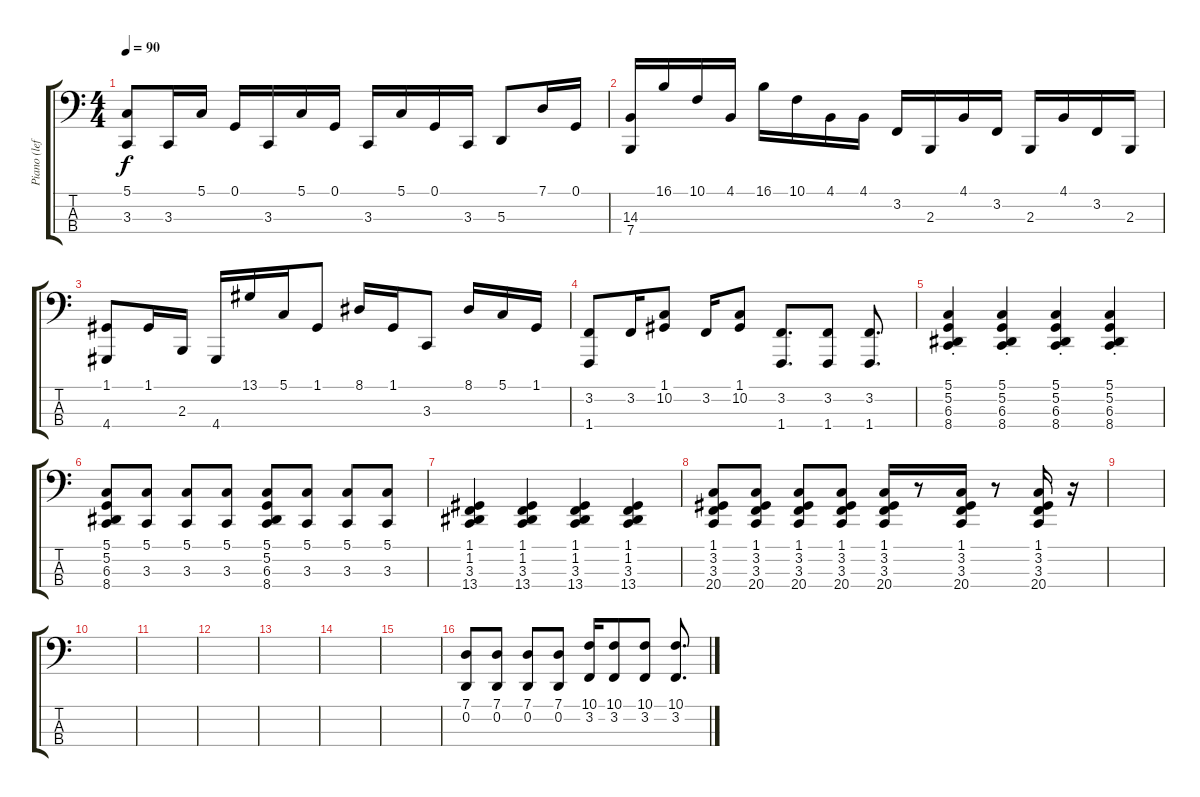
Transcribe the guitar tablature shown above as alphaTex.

\track ("Piano (left hand)" "Piano (lef") {instrument acousticgrandpiano}
\staff {score tabs}
\tuning (G2 D2 A1 E1) {hide}
\ts (4 4)
\tempo 90
\clef f4
\ks c
(5.1 3.3).8{dy f} 3.3.16 5.1.16 0.1.16 3.3.16 5.1.16 0.1.16 3.3.16 5.1.16 0.1.16 3.3.16 5.3.8 7.1.16 0.1.16 |
(14.3 7.4).16 16.1.16 10.1.16 4.1.16 16.1.16 10.1.16 4.1.16 4.1.16 3.2.16 2.3.16 4.1.16 3.2.16 2.3.16 4.1.16 3.2.16 2.3.16 |
(1.1 4.4).8 1.1.16 2.3.16 4.4.16 13.1.16 5.1.16 1.1.8 8.1.16 1.1.16 3.3.8 8.1.16 5.1.16 1.1.16 |
(3.2 1.4).8 3.2.16 (1.1 10.2).8 3.2.16 (1.1 10.2).8 (3.2 1.4).8{d} (3.2 1.4).8 (3.2 1.4).8{d} |
(5.1{st} 5.2{st} 6.3{st} 8.4{st}).4 (5.1{st} 5.2{st} 6.3{st} 8.4{st}).4 (5.1{st} 5.2{st} 6.3{st} 8.4{st}).4 (5.1{st} 5.2{st} 6.3{st} 8.4{st}).4 |
(5.1 5.2 6.3 8.4).8 (5.1 3.3).8 (5.1 3.3).8 (5.1 3.3).8 (5.1 5.2 6.3 8.4).8 (5.1 3.3).8 (5.1 3.3).8 (5.1 3.3).8 |
(1.1 1.2 3.3 13.4).4 (1.1 1.2 3.3 13.4).4 (1.1 1.2 3.3 13.4).4 (1.1 1.2 3.3 13.4).4 |
(1.1 3.2 3.3 20.4).8 (1.1 3.2 3.3 20.4).8 (1.1 3.2 3.3 20.4).8 (1.1 3.2 3.3 20.4).8 (1.1 3.2 3.3 20.4).16 r.8 (1.1 3.2 3.3 20.4).16 r.8 (1.1 3.2 3.3 20.4).16 r.16 |
|
|
|
|
|
|
|
(7.1 0.2).8 (7.1 0.2).8 (7.1 0.2).8 (7.1 0.2).8 (10.1 3.2).16 (10.1 3.2).8 (10.1 3.2).8 (10.1 3.2).8{d}
